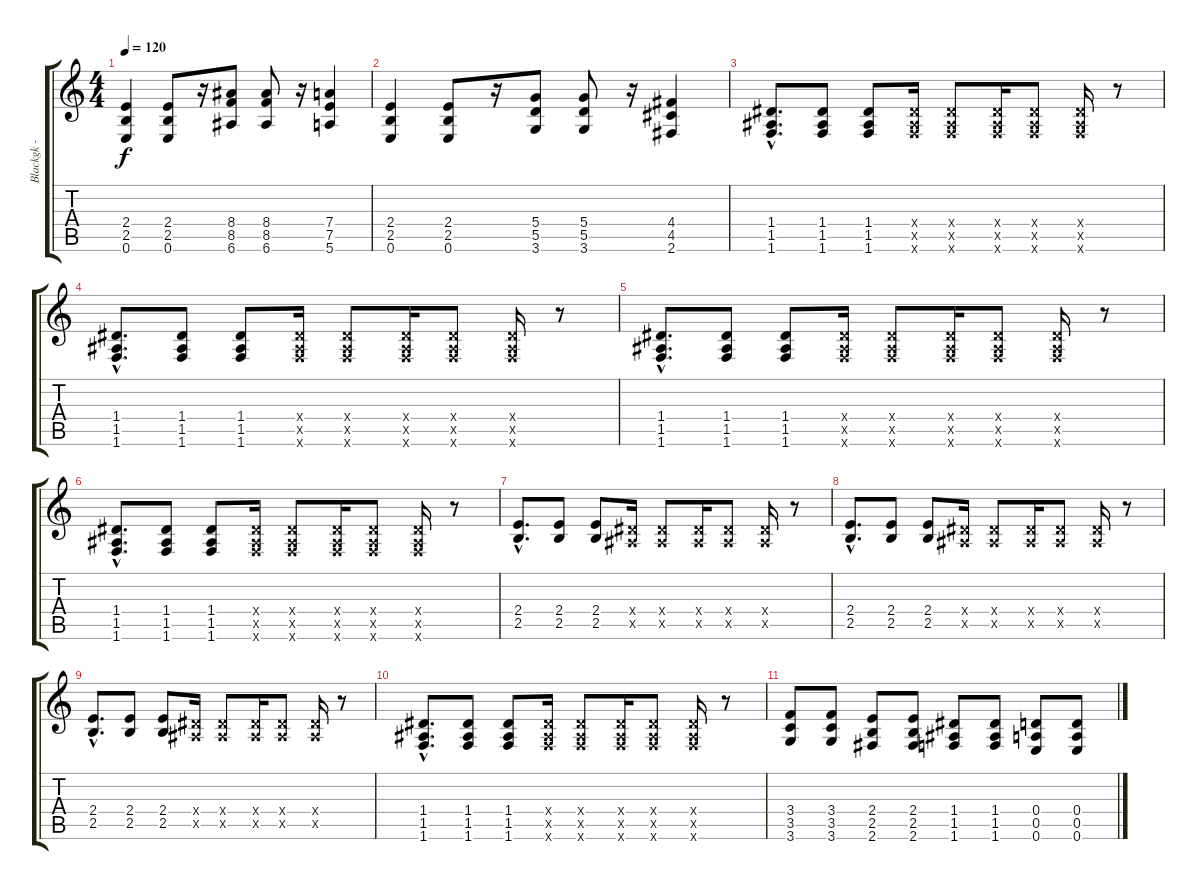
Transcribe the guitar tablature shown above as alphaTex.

\track ("Blackgk - Guitar" "Blackgk - ") {instrument overdrivenguitar}
\staff {score tabs}
\tuning (E4 B3 G3 D3 A2 E2) {hide}
\ts (4 4)
\tempo 120
\clef g2
\ks c
(2.4 2.5 0.6).4{dy f} (2.4 2.5 0.6).8 r.16 (8.4 8.5 6.6).8 (8.4 8.5 6.6).8 r.16 (7.4 7.5 5.6).4 |
(2.4 2.5 0.6).4 (2.4 2.5 0.6).8 r.16 (5.4 5.5 3.6).8 (5.4 5.5 3.6).8 r.16 (4.4 4.5 2.6).4 |
(1.4{hac} 1.5{hac} 1.6{hac}).8{d} (1.4 1.5 1.6).8 (1.4 1.5 1.6).8 (1.4{x} 1.5{x} 1.6{x}).16 (1.4{x} 1.5{x} 1.6{x}).8 (1.4{x} 1.5{x} 1.6{x}).16 (1.4{x} 1.5{x} 1.6{x}).8 (1.4{x} 1.5{x} 1.6{x}).16 r.8 |
(1.4{hac} 1.5{hac} 1.6{hac}).8{d} (1.4 1.5 1.6).8 (1.4 1.5 1.6).8 (1.4{x} 1.5{x} 1.6{x}).16 (1.4{x} 1.5{x} 1.6{x}).8 (1.4{x} 1.5{x} 1.6{x}).16 (1.4{x} 1.5{x} 1.6{x}).8 (1.4{x} 1.5{x} 1.6{x}).16 r.8 |
(1.4{hac} 1.5{hac} 1.6{hac}).8{d} (1.4 1.5 1.6).8 (1.4 1.5 1.6).8 (1.4{x} 1.5{x} 1.6{x}).16 (1.4{x} 1.5{x} 1.6{x}).8 (1.4{x} 1.5{x} 1.6{x}).16 (1.4{x} 1.5{x} 1.6{x}).8 (1.4{x} 1.5{x} 1.6{x}).16 r.8 |
(1.4{hac} 1.5{hac} 1.6{hac}).8{d} (1.4 1.5 1.6).8 (1.4 1.5 1.6).8 (1.4{x} 1.5{x} 1.6{x}).16 (1.4{x} 1.5{x} 1.6{x}).8 (1.4{x} 1.5{x} 1.6{x}).16 (1.4{x} 1.5{x} 1.6{x}).8 (1.4{x} 1.5{x} 1.6{x}).16 r.8 |
(2.4{hac} 2.5{hac}).8{d} (2.4 2.5).8 (2.4 2.5).8 (1.4{x} 1.5{x}).16 (1.4{x} 1.5{x}).8 (1.4{x} 1.5{x}).16 (1.4{x} 1.5{x}).8 (1.4{x} 1.5{x}).16 r.8 |
(2.4{hac} 2.5{hac}).8{d} (2.4 2.5).8 (2.4 2.5).8 (1.4{x} 1.5{x}).16 (1.4{x} 1.5{x}).8 (1.4{x} 1.5{x}).16 (1.4{x} 1.5{x}).8 (1.4{x} 1.5{x}).16 r.8 |
(2.4{hac} 2.5{hac}).8{d} (2.4 2.5).8 (2.4 2.5).8 (1.4{x} 1.5{x}).16 (1.4{x} 1.5{x}).8 (1.4{x} 1.5{x}).16 (1.4{x} 1.5{x}).8 (1.4{x} 1.5{x}).16 r.8 |
(1.4{hac} 1.5{hac} 1.6{hac}).8{d} (1.4 1.5 1.6).8 (1.4 1.5 1.6).8 (1.4{x} 1.5{x} 1.6{x}).16 (1.4{x} 1.5{x} 1.6{x}).8 (1.4{x} 1.5{x} 1.6{x}).16 (1.4{x} 1.5{x} 1.6{x}).8 (1.4{x} 1.5{x} 1.6{x}).16 r.8 |
(3.4 3.5 3.6).8 (3.4 3.5 3.6).8 (2.4 2.5 2.6).8 (2.4 2.5 2.6).8 (1.4 1.5 1.6).8 (1.4 1.5 1.6).8 (0.4 0.5 0.6).8 (0.4 0.5 0.6).8
